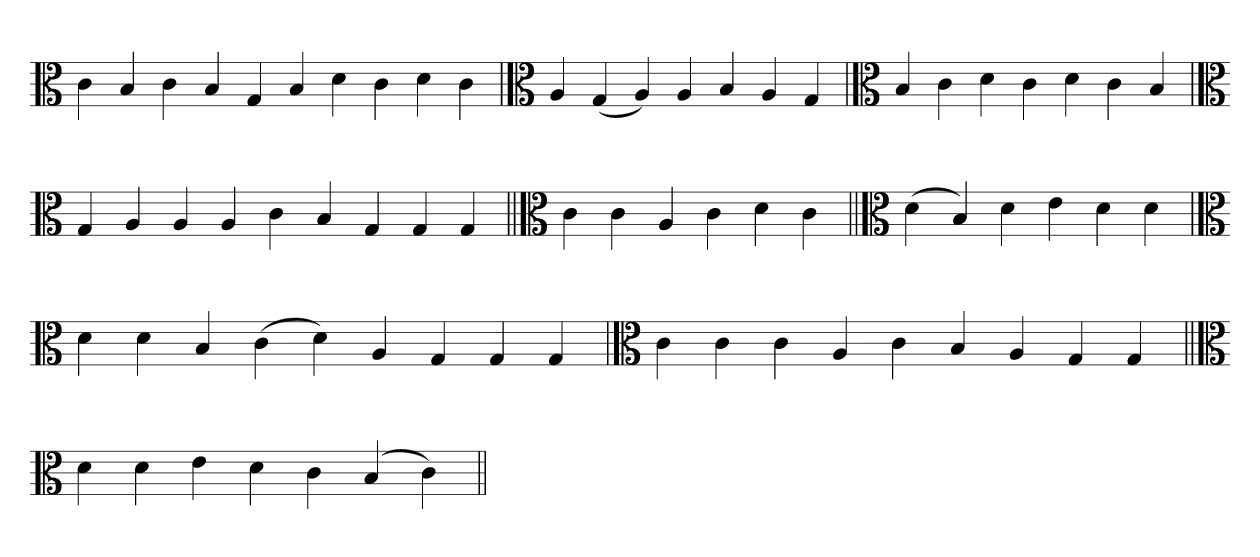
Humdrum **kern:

**kern
*part1
*staff1
*clefC3
=
4c
4B
4c
4B
4G
4B
4d
4c
4d
4c
='
*clefC3
4A
(4G
4A)
4A
4B
4A
4G
='
*clefC3
4B
4c
4d
4c
4d
4c
4B
=`
*clefC3
4G
4A
4A
4A
4c
4B
4G
4G
4G
=||
*clefC3
4c
4c
4A
4c
4d
4c
=||
*clefC3
(4d
4B)
4d
4e
4d
4d
=`
*clefC3
4d
4d
4B
(4c
4d)
4A
4G
4G
4G
='
*clefC3
4c
4c
4c
4A
4c
4B
4A
4G
4G
=||
*clefC3
4d
4d
4e
4d
4c
(4B
4c)
=||
*-
